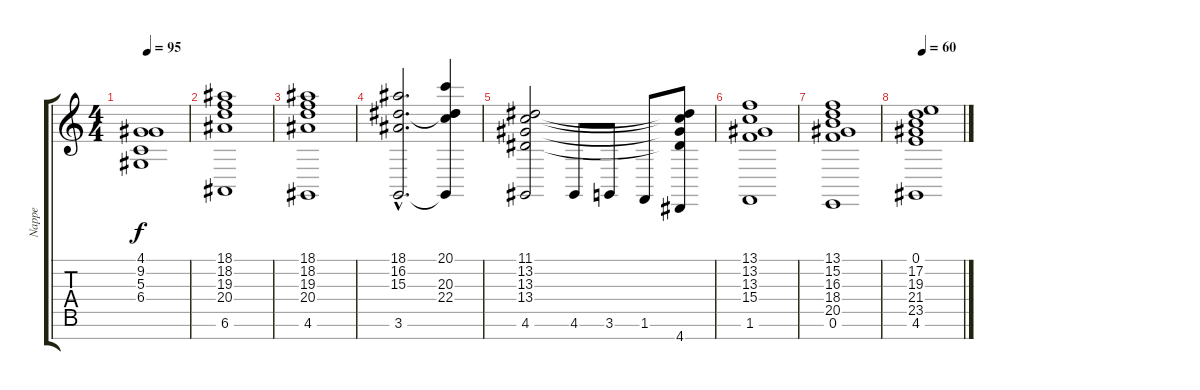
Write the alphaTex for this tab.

\track ("Nappe" "Nappe") {instrument pad8sweep}
\staff {score tabs}
\tuning (E4 B3 G3 D3 A2 E2 B1) {hide}
\ts (4 4)
\tempo 95
\clef g2
\ks c
(4.1 9.2 5.3 6.4).1{dy f} |
(18.1 18.2 19.3 20.4 6.6).1 |
(18.1 18.2 19.3 20.4 4.6).1 |
(18.1{hac} 16.2{hac} 15.3{hac} 3.6{hac}).2{d} (20.1 16.2{t} 20.3 22.4 3.6{t}).4 |
(11.1 13.2 13.3 13.4 4.6).2 4.6.8 3.6.8 1.6.8 (11.1{t} 13.2{t} 13.3{t} 13.4{t} 4.7).8 |
(13.1 13.2 13.3 15.4 1.6).1 |
(13.1 15.2 16.3 18.4 20.5 0.6).1 |
\tempo 60
(0.1 17.2 19.3 21.4 23.5 4.6).1
